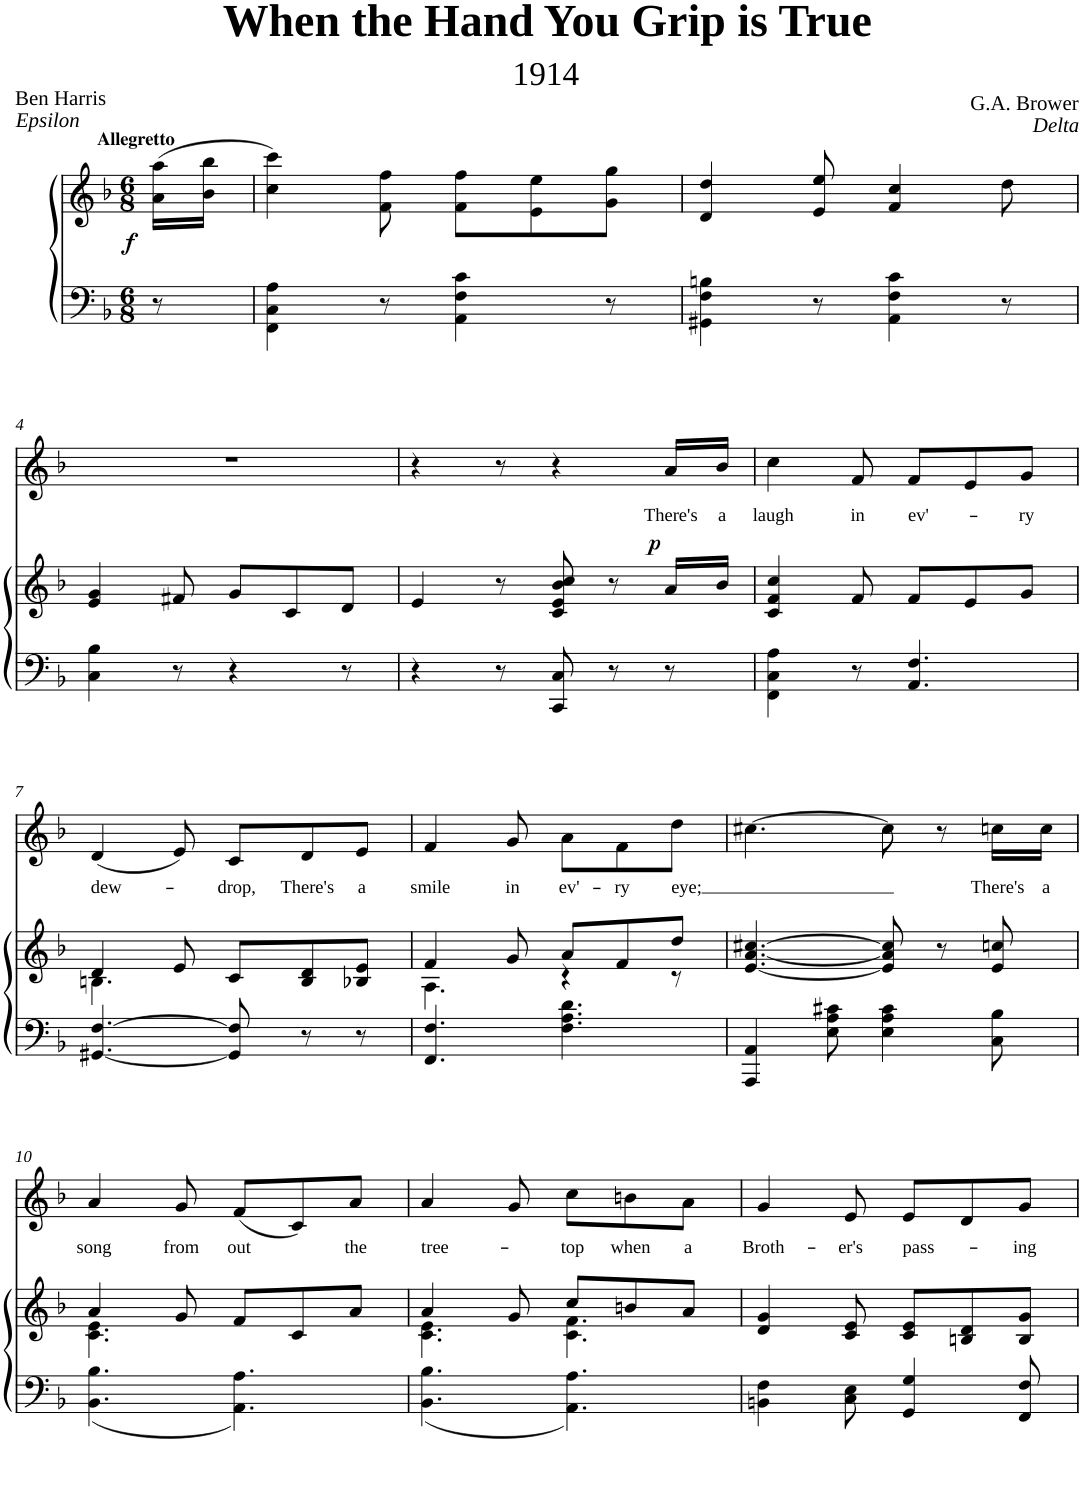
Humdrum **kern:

**kern	**kern	**dynam	**kern	**text
*part3	*part2	*part2	*part1	*part1
*staff3	*staff2	*staff2	*staff1	*staff1
*I"Piano	*I"Piano	*	*I"Piano	*
*I'Pno	*I'Pno	*	*I'Pno	*
*clefF4	*clefG2	*	*clefG2	*
*k[b-]	*k[b-]	*	*k[b-]	*
*M6/8	*M6/8	*	*M6/8	*
=1	=1	=1	=1	=1
!	!LO:TX:a:B:t=Allegretto	!	!	!
!	!	!LO:DY:b	!	!
8r	(16a\ 16aa\LL	f	8r	.
.	16b-\ 16bb-\JJ	.	.	.
=2	=2	=2	=2	=2
4FF\ 4C\ 4A\	4cc\ 4ccc\)	.	2.r	.
8r	8f\ 8ff\	.	.	.
4AA\ 4F\ 4c\	8f\ 8ff\L	.	.	.
.	8e\ 8ee\	.	.	.
8r	8g\ 8gg\J	.	.	.
=3	=3	=3	=3	=3
4GG#X\ 4F\ 4Bn\	4d/ 4dd/	.	2.r	.
8r	8e/ 8ee/	.	.	.
4AA\ 4F\ 4c\	4f/ 4cc/	.	.	.
8r	8dd\	.	.	.
!!LO:LB:g=z
=4	=4	=4	=4	=4
4C\ 4B-\	4e/ 4g/	.	2.r	.
8r	8f#X/	.	.	.
4r	8g/L	.	.	.
.	8c/	.	.	.
8r	8d/J	.	.	.
=5	=5	=5	=5	=5
4r	4e/	.	4r	.
8r	8r	.	8r	.
8CC/ 8C/	8c/ 8e/ 8b-/ 8cc/	.	4r	.
8r	8r	.	.	.
!	!	!LO:DY:a	!	!LO:LY:b
8r	16a/LL	p	16a/LL	There's
!	!	!	!	!LO:LY:b
.	16b-/JJ	.	16b-/JJ	a
=6	=6	=6	=6	=6
!	!	!	!	!LO:LY:b
4FF\ 4C\ 4A\	4c/ 4f/ 4cc/	.	4cc\	laugh
!	!	!	!	!LO:LY:b
8r	8f/	.	8f/	in
!	!	!	!	!LO:LY:b
4.AA/ 4.F/	8f/L	.	8f/L	ev'-
.	8e/	.	8e/	.
!	!	!	!	!LO:LY:b
.	8g/J	.	8g/J	-ry
!!LO:LB:g=z
=7	=7	=7	=7	=7
*	*^	*	*	*
!	!	!	!	!	!LO:LY:b
[4.GG#X/ [4.F/	4d/	4.Bn\	.	(4d/	dew-
.	8e/	.	.	8e/)	.
!	!	!	!	!	!LO:LY:b
8GG#/] 8F/]	8c/L	4.ryy	.	8c/L	-drop,
!	!	!	!	!	!LO:LY:b
8r	8B/ 8d/	.	.	8d/	There's
!	!	!	!	!	!LO:LY:b
8r	8B-X/ 8e/J	.	.	8e/J	a
=8	=8	=8	=8	=8	=8
!	!	!	!	!	!LO:LY:b
4.FF/ 4.F/	4f/	4.A\	.	4f/	smile
!	!	!	!	!	!LO:LY:b
.	8g/	.	.	8g/	in
!	!	!	!	!	!LO:LY:b
4.F\ 4.A\ 4.d\	8a/L	4r	.	8a\L	ev'-
!	!	!	!	!	!LO:LY:b
.	8f/	.	.	8f\	-ry
!	!	!	!	!	!LO:LY:b
.	8dd/J	8r	.	8dd\J	eye;
*	*v	*v	*	*	*
=9	=9	=9	=9	=9
4AAA/ 4AA/	[4.e/ [4.a/ [4.cc#X/	.	[4.cc#X\	.
8E\ 8A\ 8c#X\	.	.	.	.
4E\ 4A\ 4c#\	8e/] 8a/] 8cc#/]	.	8cc#\]	.
.	8r	.	8r	.
!	!	!	!	!LO:LY:b
8C\ 8B-\	8e/ 8ccn/	.	16ccn\LL	There's
!	!	!	!	!LO:LY:b
.	.	.	16cc\JJ	a
!!LO:LB:g=z
=10	=10	=10	=10	=10
*	*^	*	*	*
!	!	!	!	!	!LO:LY:b
(<4.BB-\ 4.B-\	4a/	4.c\ 4.e\	.	4a/	song
!	!	!	!	!	!LO:LY:b
.	8g/	.	.	8g/	from
!	!	!	!	!	!LO:LY:b
4.AA\ 4.A\)	8f/L	4.ryy	.	(8f/L	out
.	8c/	.	.	8c/)	.
!	!	!	!	!	!LO:LY:b
.	8a/J	.	.	8a/J	the
=11	=11	=11	=11	=11	=11
!	!	!	!	!	!LO:LY:b
(<4.BB-\ 4.B-\	4a/	4.c\ 4.e\	.	4a/	tree-
.	8g/	.	.	8g/	.
!	!	!	!	!	!LO:LY:b
4.AA\ 4.A\)	8cc/L	4.c\ 4.f\	.	8cc\L	-top
!	!	!	!	!	!LO:LY:b
.	8bn/	.	.	8bn\	when
!	!	!	!	!	!LO:LY:b
.	8a/J	.	.	8a\J	a
*	*v	*v	*	*	*
=12	=12	=12	=12	=12
!	!	!	!	!LO:LY:b
4BBn\ 4F\	4d/ 4g/	.	4g/	Broth-
!	!	!	!	!LO:LY:b
8C\ 8E\	8c/ 8e/	.	8e/	-er's
!	!	!	!	!LO:LY:b
4GG/ 4G/	8c/ 8e/L	.	8e/L	pass-
.	8Bn/ 8d/	.	8d/	.
!	!	!	!	!LO:LY:b
8FF/ 8F/	8B/ 8g/J	.	8g/J	-ing
=	=	=	=	=
*-	*-	*-	*-	*-
